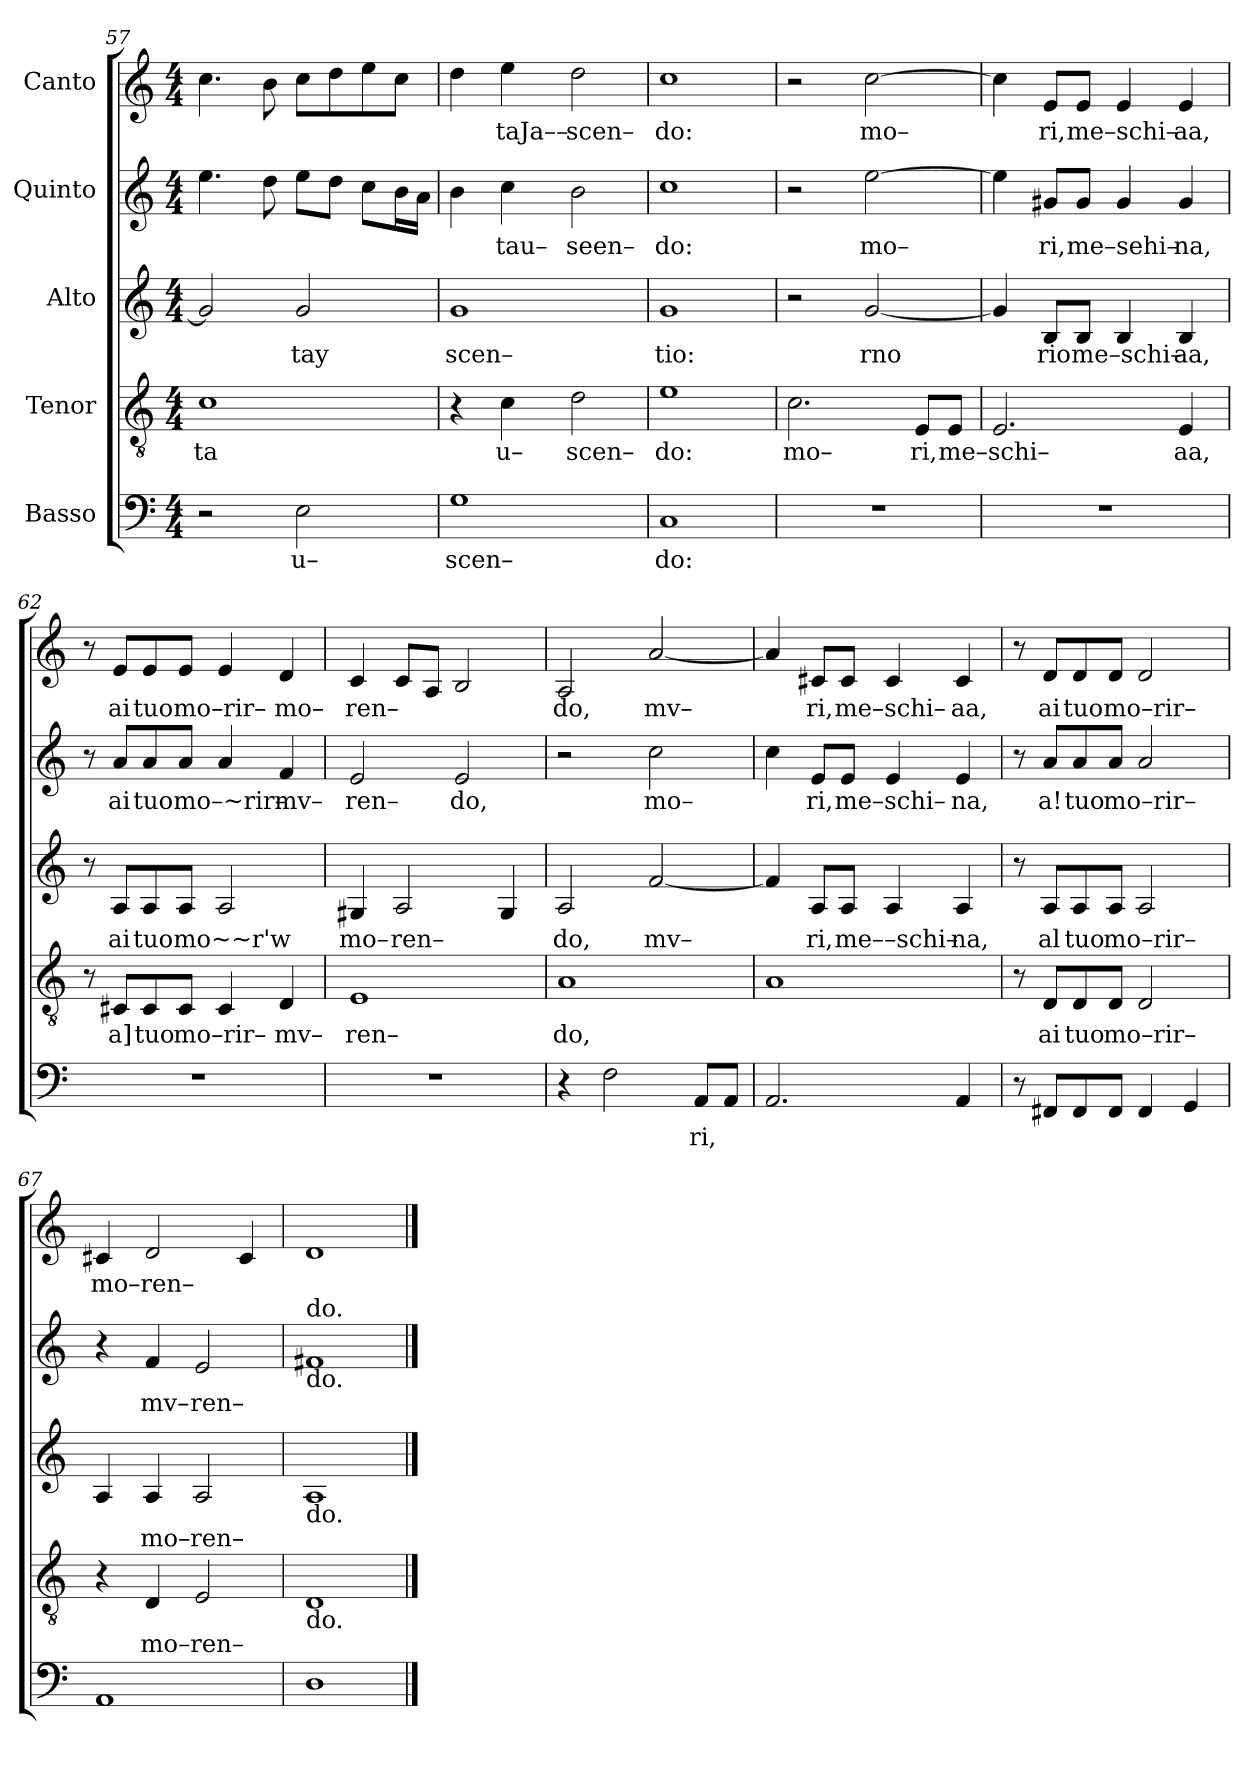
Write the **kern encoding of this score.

**kern	**text	**kern	**text	**kern	**text	**kern	**text	**kern	**text
*part5	*part5	*part4	*part4	*part3	*part3	*part2	*part2	*part1	*part1
*staff5	*staff5	*staff4	*staff4	*staff3	*staff3	*staff2	*staff2	*staff1	*staff1
*I"Basso	*	*I"Tenor	*	*I"Alto	*	*I"Quinto	*	*I"Canto	*
*clefF4	*	*clefGv2	*	*clefG2	*	*clefG2	*	*clefG2	*
*k[]	*	*k[]	*	*k[]	*	*k[]	*	*k[]	*
*M4/4	*	*M4/4	*	*M4/4	*	*M4/4	*	*M4/4	*
=57	=57	=57	=57	=57	=57	=57	=57	=57	=57
!	!	!	!LO:LY:b	!	!	!	!	!	!
2r	.	1c	ta	2g/]	.	4.ee\	.	4.cc\	.
.	.	.	.	.	.	8dd\	.	8b\	.
!	!LO:LY:b	!	!	!	!LO:LY:b	!	!	!	!
2E\	u–	.	.	2g/	tay	8ee\L	.	8cc\L	.
.	.	.	.	.	.	8dd\J	.	8dd\	.
.	.	.	.	.	.	8cc\L	.	8ee\	.
.	.	.	.	.	.	16b\L	.	8cc\J	.
.	.	.	.	.	.	16a\JJ	.	.	.
=58	=58	=58	=58	=58	=58	=58	=58	=58	=58
!	!LO:LY:b	!	!	!	!LO:LY:b	!	!	!	!
1G	scen–	4r	.	1g	scen–	4b\	.	4dd\	.
!	!	!	!LO:LY:b	!	!	!	!LO:LY:b	!	!LO:LY:b
.	.	4c\	u–	.	.	4cc\	tau–	4ee\	taJa––
!	!	!	!LO:LY:b	!	!	!	!LO:LY:b	!	!LO:LY:b
.	.	2d\	scen–	.	.	2b\	seen–	2dd\	scen–
=59	=59	=59	=59	=59	=59	=59	=59	=59	=59
!	!LO:LY:b	!	!LO:LY:b	!	!LO:LY:b	!	!LO:LY:b	!	!LO:LY:b
1C	do:	1e	do:	1g	tio:	1cc	do:	1cc	do:
=60	=60	=60	=60	=60	=60	=60	=60	=60	=60
!	!	!	!LO:LY:b	!	!	!	!	!	!
1r	.	2.c\	mo–	2r	.	2r	.	2r	.
!	!	!	!	!	!LO:LY:b	!	!LO:LY:b	!	!LO:LY:b
.	.	.	.	[2g/	rno	[2ee\	mo–	[2cc\	mo–
!	!	!	!LO:LY:b	!	!	!	!	!	!
.	.	8E/L	ri,	.	.	.	.	.	.
!	!	!	!LO:LY:b	!	!	!	!	!	!
.	.	8E/J	me–	.	.	.	.	.	.
=61	=61	=61	=61	=61	=61	=61	=61	=61	=61
!	!	!	!LO:LY:b	!	!	!	!	!	!
1r	.	2.E/	schi–	4g/]	.	4ee\]	.	4cc\]	.
!	!	!	!	!	!LO:LY:b	!	!LO:LY:b	!	!LO:LY:b
.	.	.	.	8B/L	rio	8g#X/L	ri,	8e/L	ri,
!	!	!	!	!	!LO:LY:b	!	!LO:LY:b	!	!LO:LY:b
.	.	.	.	8B/J	me–schi–	8g#/J	me–sehi–	8e/J	me–schi–
.	.	.	.	4B/	.	4g#/	.	4e/	.
!	!	!	!LO:LY:b	!	!LO:LY:b	!	!LO:LY:b	!	!LO:LY:b
.	.	4E/	aa,	4B/	aa,	4g#/	na,	4e/	aa,
=62	=62	=62	=62	=62	=62	=62	=62	=62	=62
1r	.	8r	.	8r	.	8r	.	8r	.
!	!	!	!LO:LY:b	!	!LO:LY:b	!	!LO:LY:b	!	!LO:LY:b
.	.	8C#X/L	a]	8A/L	ai	8a/L	ai	8e/L	ai
!	!	!	!LO:LY:b	!	!LO:LY:b	!	!LO:LY:b	!	!LO:LY:b
.	.	8C#/	tuo	8A/	tuo	8a/	tuo	8e/	tuo
!	!	!	!LO:LY:b	!	!LO:LY:b	!	!LO:LY:b	!	!LO:LY:b
.	.	8C#/J	mo–rir–	8A/J	mo~~r'w	8a/J	mo–~rir–	8e/J	mo–rir–
.	.	4C#/	.	2A/	.	4a/	.	4e/	.
!	!	!	!LO:LY:b	!	!	!	!LO:LY:b	!	!LO:LY:b
.	.	4D/	mv–	.	.	4f/	mv–	4d/	mo–
=63	=63	=63	=63	=63	=63	=63	=63	=63	=63
!	!	!	!LO:LY:b	!	!LO:LY:b	!	!LO:LY:b	!	!LO:LY:b
1r	.	1E	ren–	4G#X/	mo–	2e/	ren–	4c/	ren–
!	!	!	!	!	!LO:LY:b	!	!	!	!
.	.	.	.	2A/	ren–	.	.	8c/L	.
.	.	.	.	.	.	.	.	8A/J	.
!	!	!	!	!	!	!	!LO:LY:b	!	!
.	.	.	.	.	.	2e/	do,	2B/	.
.	.	.	.	4G#/	.	.	.	.	.
=64	=64	=64	=64	=64	=64	=64	=64	=64	=64
!	!	!	!LO:LY:b	!	!LO:LY:b	!	!	!	!LO:LY:b
4r	.	1A	do,	2A/	do,	2r	.	2A/	do,
2F\	.	.	.	.	.	.	.	.	.
!	!	!	!	!	!LO:LY:b	!	!LO:LY:b	!	!LO:LY:b
.	.	.	.	[2f/	mv–	2cc\	mo–	[2a/	mv–
!	!LO:LY:b	!	!	!	!	!	!	!	!
8AA/L	ri,	.	.	.	.	.	.	.	.
8AA/J	.	.	.	.	.	.	.	.	.
=65	=65	=65	=65	=65	=65	=65	=65	=65	=65
2.AA/	.	1A	.	4f/]	.	4cc\	.	4a/]	.
!	!	!	!	!	!LO:LY:b	!	!LO:LY:b	!	!LO:LY:b
.	.	.	.	8A/L	ri,	8e/L	ri,	8c#X/L	ri,
!	!	!	!	!	!LO:LY:b	!	!LO:LY:b	!	!LO:LY:b
.	.	.	.	8A/J	me––schi–	8e/J	me–schi–	8c#/J	me–schi–
.	.	.	.	4A/	.	4e/	.	4c#/	.
!	!	!	!	!	!LO:LY:b	!	!LO:LY:b	!	!LO:LY:b
4AA/	.	.	.	4A/	na,	4e/	na,	4c#/	aa,
=66	=66	=66	=66	=66	=66	=66	=66	=66	=66
8r	.	8r	.	8r	.	8r	.	8r	.
!	!	!	!LO:LY:b	!	!LO:LY:b	!	!LO:LY:b	!	!LO:LY:b
8FF#X/L	.	8D/L	ai	8A/L	al	8a/L	a!	8d/L	ai
!	!	!	!LO:LY:b	!	!LO:LY:b	!	!LO:LY:b	!	!LO:LY:b
8FF#/	.	8D/	tuo	8A/	tuo	8a/	tuo	8d/	tuo
!	!	!	!LO:LY:b	!	!LO:LY:b	!	!LO:LY:b	!	!LO:LY:b
8FF#/J	.	8D/J	mo–rir–	8A/J	mo–rir–	8a/J	mo–rir–	8d/J	mo–rir–
4FF#/	.	2D/	.	2A/	.	2a/	.	2d/	.
4GG/	.	.	.	.	.	.	.	.	.
=67	=67	=67	=67	=67	=67	=67	=67	=67	=67
!	!	!	!	!	!	!	!	!	!LO:LY:b
1AA	.	4r	.	4A/	.	4r	.	4c#X/	mo–
!	!	!	!LO:LY:b	!	!LO:LY:b	!	!LO:LY:b	!	!LO:LY:b
.	.	4D/	mo–	4A/	mo–	4f/	mv–	2d/	ren–
!	!	!	!LO:LY:b	!	!LO:LY:b	!	!LO:LY:b	!	!
.	.	2E/	ren–	2A/	ren–	2e/	ren–	.	.
.	.	.	.	.	.	.	.	4c#/	.
=68	=68	=68	=68	=68	=68	=68	=68	=68	=68
!	!	!	!	!	!	!LO:TX:b:t=do.	!	!	!
!	!	!	!	!	!	!LO:TX:a:t=do.	!	!	!
!	!	!	!	!LO:TX:b:t=do.	!	!	!	!	!
!	!	!LO:TX:b:t=do.	!	!	!	!	!	!	!
1D	.	1D	.	1A	.	1f#X	.	1d	.
==	==	==	==	==	==	==	==	==	==
*-	*-	*-	*-	*-	*-	*-	*-	*-	*-
